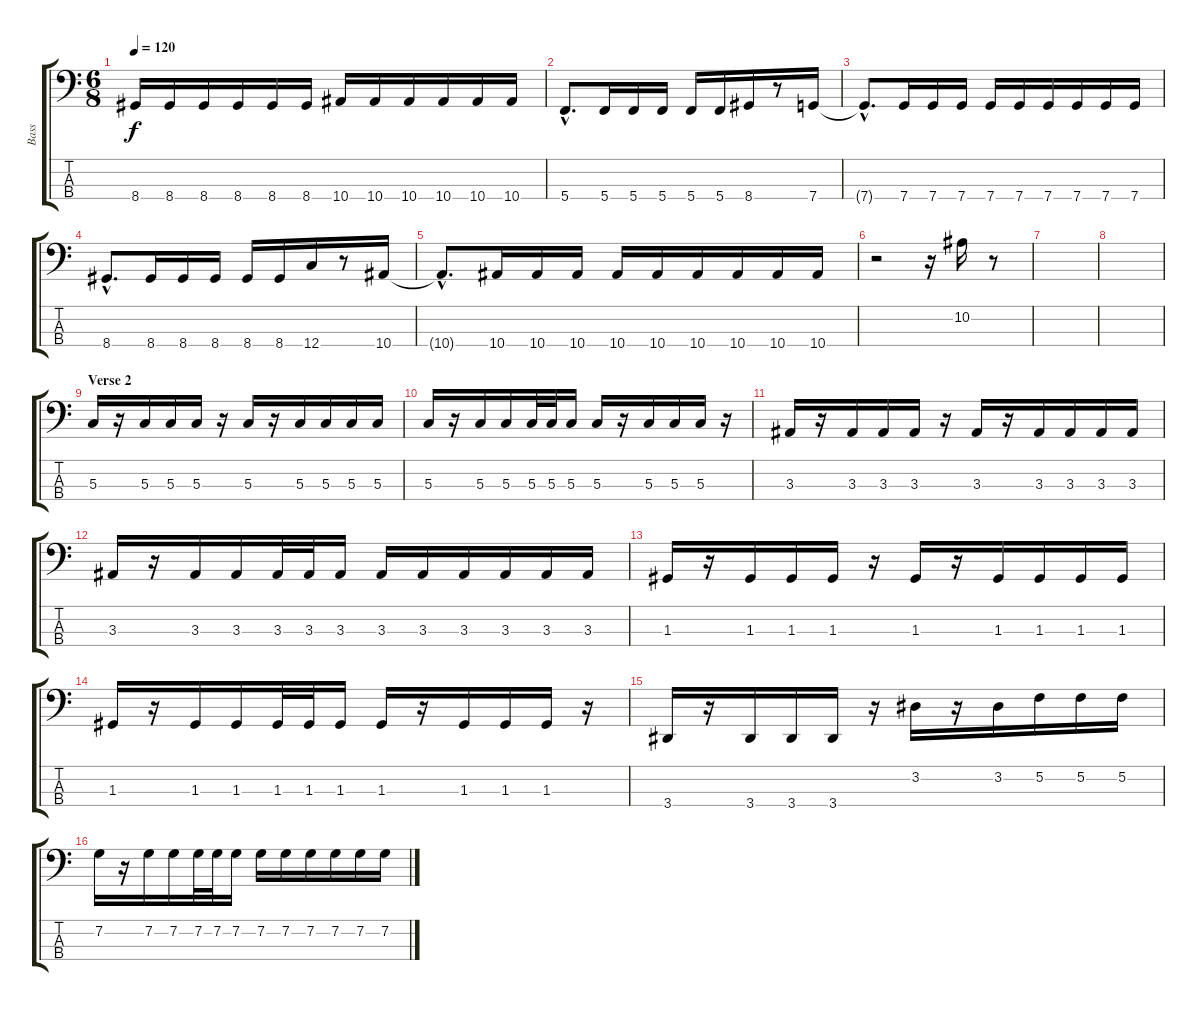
\track ("Bass" "Bass") {instrument electricbasspick}
\staff {score tabs}
\tuning (F2 C2 G1 C1) {hide}
\ts (6 8)
\tempo 120
\clef f4
\ks c
8.4.16{dy f} 8.4.16 8.4.16 8.4.16 8.4.16 8.4.16 10.4.16 10.4.16 10.4.16 10.4.16 10.4.16 10.4.16 |
5.4{hac}.8{d} 5.4.16 5.4.16 5.4.16 5.4.16 5.4.16 8.4.16 r.8 7.4.16 |
7.4{hac t}.8{d} 7.4.16 7.4.16 7.4.16 7.4.16 7.4.16 7.4.16 7.4.16 7.4.16 7.4.16 |
8.4{hac}.8{d} 8.4.16 8.4.16 8.4.16 8.4.16 8.4.16 12.4.16 r.8 10.4.16 |
10.4{hac t}.8{d} 10.4.16 10.4.16 10.4.16 10.4.16 10.4.16 10.4.16 10.4.16 10.4.16 10.4.16 |
r.2 r.16 10.2.16 r.8 |
|
|
\section ("" "Verse 2")
5.3.16 r.16 5.3.16 5.3.16 5.3.16 r.16 5.3.16 r.16 5.3.16 5.3.16 5.3.16 5.3.16 |
5.3.16 r.16 5.3.16 5.3.16 5.3.32 5.3.32 5.3.16 5.3.16 r.16 5.3.16 5.3.16 5.3.16 r.16 |
3.3.16 r.16 3.3.16 3.3.16 3.3.16 r.16 3.3.16 r.16 3.3.16 3.3.16 3.3.16 3.3.16 |
3.3.16 r.16 3.3.16 3.3.16 3.3.32 3.3.32 3.3.16 3.3.16 3.3.16 3.3.16 3.3.16 3.3.16 3.3.16 |
1.3.16 r.16 1.3.16 1.3.16 1.3.16 r.16 1.3.16 r.16 1.3.16 1.3.16 1.3.16 1.3.16 |
1.3.16 r.16 1.3.16 1.3.16 1.3.32 1.3.32 1.3.16 1.3.16 r.16 1.3.16 1.3.16 1.3.16 r.16 |
3.4.16 r.16 3.4.16 3.4.16 3.4.16 r.16 3.2.16 r.16 3.2.16 5.2.16 5.2.16 5.2.16 |
7.2.16 r.16 7.2.16 7.2.16 7.2.32 7.2.32 7.2.16 7.2.16 7.2.16 7.2.16 7.2.16 7.2.16 7.2.16
